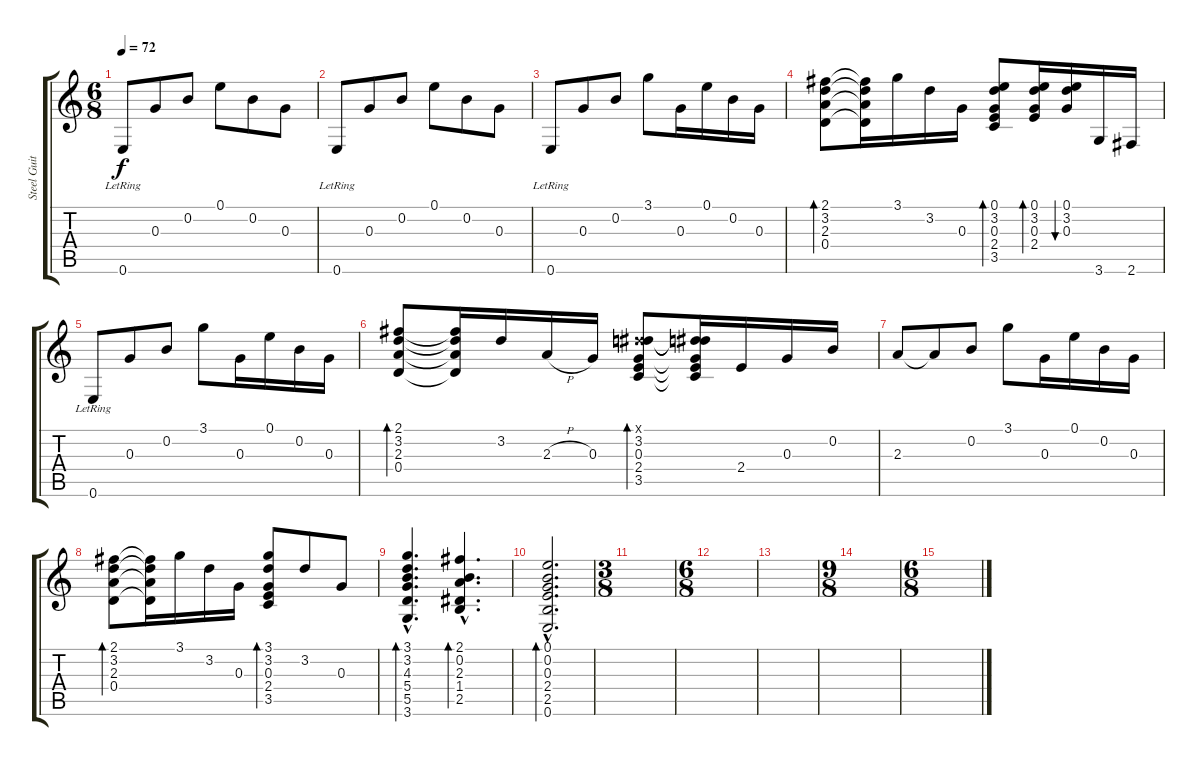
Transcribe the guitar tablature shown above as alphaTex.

\track ("Steel Guitar - Lead" "Steel Guit") {instrument acousticguitarsteel}
\staff {score tabs}
\tuning (E4 B3 G3 D3 A2 E2) {hide}
\ts (6 8)
\tempo 72
\clef g2
\ks c
0.6{lr}.8{dy f} 0.3.8 0.2.8 0.1.8 0.2.8 0.3.8 |
0.6{lr}.8 0.3.8 0.2.8 0.1.8 0.2.8 0.3.8 |
0.6{lr}.8 0.3.8 0.2.8 3.1.8 0.3.16 0.1.16 0.2.16 0.3.16 |
(2.1 3.2 2.3 0.4).8{bd 120} (2.1{t} 3.2{t} 2.3{t} 0.4{t}).16 3.1.16 3.2.16 0.3.16 (0.1 3.2 0.3 2.4 3.5).8{bd 60} (0.1 3.2 0.3 2.4).16{bd 30} (0.1 3.2 0.3).16{bu 30} 3.6.16 2.6.16 |
0.6{lr}.8 0.3.8 0.2.8 3.1.8 0.3.16 0.1.16 0.2.16 0.3.16 |
(2.1 3.2 2.3 0.4).8{bd 60} (2.1{t} 3.2{t} 2.3{t} 0.4{t}).16 3.2.16 2.3{h}.16 0.3.16 (-1.1{x} 3.2 0.3 2.4 3.5).8{bd 120} (-1.1{t} 3.2{t} 0.3{t} 2.4{t} 3.5{t}).16 2.4.16 0.3.16 0.2.16 |
2.3.8 2.3{t}.8 0.2.8 3.1.8 0.3.16 0.1.16 0.2.16 0.3.16 |
(2.1 3.2 2.3 0.4).8{bd 120} (2.1{t} 3.2{t} 2.3{t} 0.4{t}).16 3.1.16 3.2.16 0.3.16 (3.1 3.2 0.3 2.4 3.5).8{bd 120} 3.2.8 0.3.8 |
(3.1{hac} 3.2{hac} 4.3{hac} 5.4{hac} 5.5{hac} 3.6{hac}).4{d bd 120} (2.1{hac} 0.2{hac} 2.3{hac} 1.4{hac} 2.5{hac}).4{d bd 120} |
(0.1{hac} 0.2{hac} 0.3{hac} 2.4{hac} 2.5{hac} 0.6{hac}).2{d bd 60} |
\ts (3 8)
|
\ts (6 8)
|
|
\ts (9 8)
|
\ts (6 8)
